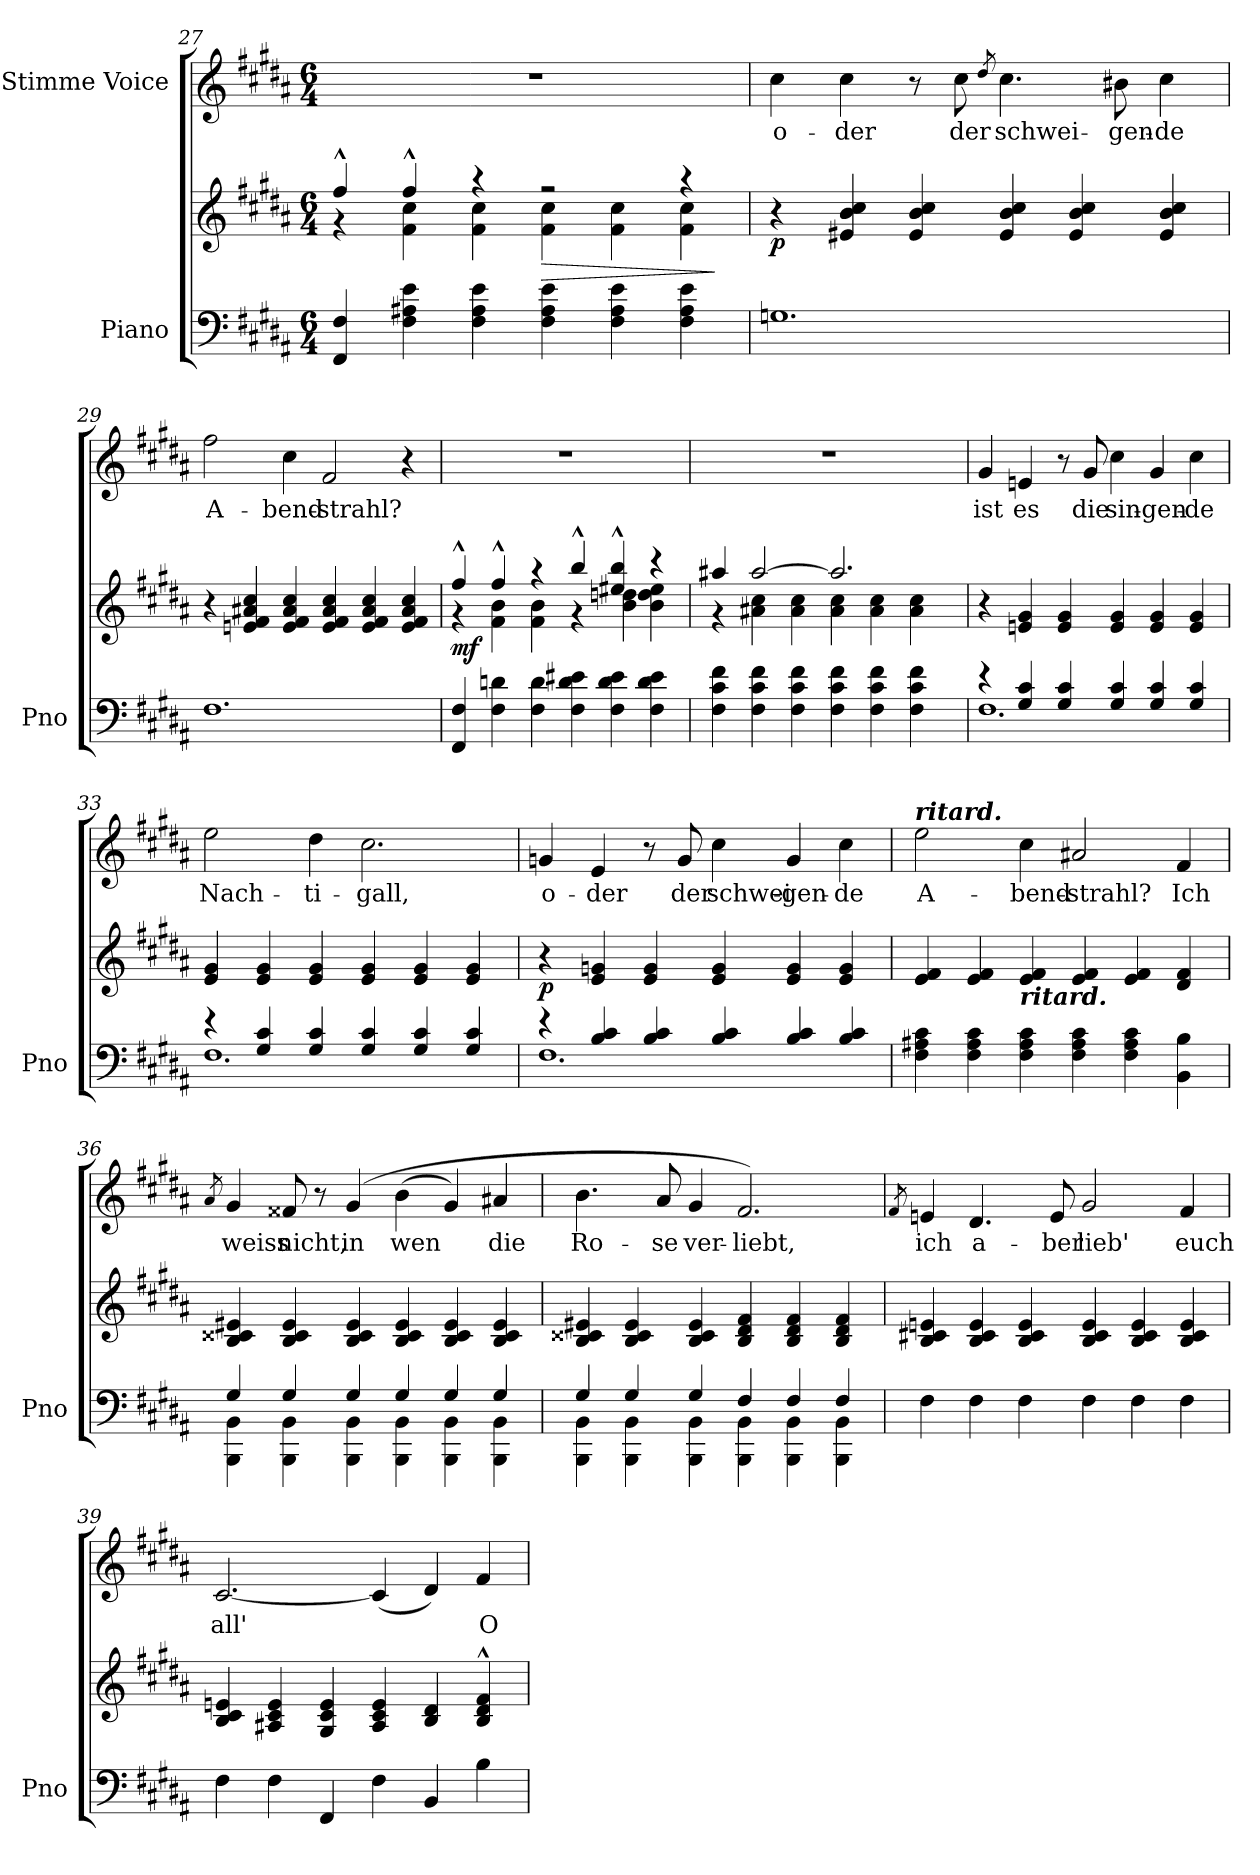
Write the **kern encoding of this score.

**kern	**kern	**dynam	**kern	**text
*part2	*part2	*part2	*part1	*part1
*staff3	*staff2	*staff2/3	*staff1	*staff1
*I"Piano	*	*	*I"Stimme Voice	*
*I'Pno	*	*	*	*
*clefF4	*clefG2	*	*clefG2	*
*k[f#c#g#d#a#]	*k[f#c#g#d#a#]	*	*k[f#c#g#d#a#]	*
*M6/4	*M6/4	*	*M6/4	*
=27	=27	=27	=27	=27
*	*^	*	*	*
4FF#/ 4F#/	4ff#^^/	4r	.	1.r	.
4F#\ 4A#X\ 4e\	4ff#^^/	4f#\ 4cc#\	.	.	.
4F#\ 4A#\ 4e\	4r	4f#\ 4cc#\	.	.	.
!	!	!	!LO:HP:b	!	!
4F#\ 4A#\ 4e\	2r	4f#\ 4cc#\	>	.	.
4F#\ 4A#\ 4e\	.	4f#\ 4cc#\	.	.	.
4F#\ 4A#\ 4e\	4r	4f#\ 4cc#\	.	.	.
*	*v	*v	*	*	*
.	.	]	.	.
=28	=28	=28	=28	=28
!	!	!LO:DY:b	!	!
1.Gn	4r	p	4cc#\	o-
.	4e#X/ 4b/ 4cc#/	.	4cc#\	-der
.	4e#/ 4b/ 4cc#/	.	8r	.
.	.	.	8cc#\	der
.	.	.	8qdd#/	.
.	4e#/ 4b/ 4cc#/	.	4.cc#\	schwei-
.	4e#/ 4b/ 4cc#/	.	.	.
.	.	.	8b#X\	-gen-
.	4e#/ 4b/ 4cc#/	.	4cc#\	-de
=29	=29	=29	=29	=29
1.F#	4r	.	2ff#\	A-
.	4en/ 4f#/ 4a#X/ 4cc#/	.	.	.
.	4e/ 4f#/ 4a#/ 4cc#/	.	4cc#\	-bend-
.	4e/ 4f#/ 4a#/ 4cc#/	.	2f#/	-strahl?
.	4e/ 4f#/ 4a#/ 4cc#/	.	.	.
.	4e/ 4f#/ 4a#/ 4cc#/	.	4r	.
=30	=30	=30	=30	=30
*	*^	*	*	*
!	!	!	!LO:DY:b	!	!
4FF#/ 4F#/	4ff#^^/	4r	mf	1.r	.
4F#\ 4dn\	4ff#^^/	4f#\ 4b\	.	.	.
4F#\ 4d\	4r	4f#\ 4b\	.	.	.
4F#\ 4d\ 4e#X\	4bb^^/	4r	.	.	.
4F#\ 4d\ 4e#\	4ee#X/^^ 4bb/^^	4b\ 4ddn\	.	.	.
4F#\ 4d\ 4e#\	4r	4b\ 4dd\ 4ee#\	.	.	.
=31	=31	=31	=31	=31	=31
4F#\ 4c#\ 4f#\	4aa#X/	4r	.	1.r	.
4F#\ 4c#\ 4f#\	[2aa#/	4a#X\ 4cc#\	.	.	.
4F#\ 4c#\ 4f#\	.	4a#\ 4cc#\	.	.	.
4F#\ 4c#\ 4f#\	2.aa#/]	4a#\ 4cc#\	.	.	.
4F#\ 4c#\ 4f#\	.	4a#\ 4cc#\	.	.	.
4F#\ 4c#\ 4f#\	.	4a#\ 4cc#\	.	.	.
*	*v	*v	*	*	*
=32	=32	=32	=32	=32
*^	*	*	*	*
4r	1.F#	4r	.	4g#/	ist
4G#/ 4c#/	.	4en/ 4g#/	.	4en/	es
4G#/ 4c#/	.	4e/ 4g#/	.	8r	.
.	.	.	.	8g#/	die
4G#/ 4c#/	.	4e/ 4g#/	.	4cc#\	sin-
4G#/ 4c#/	.	4e/ 4g#/	.	4g#/	-gen-
4G#/ 4c#/	.	4e/ 4g#/	.	4cc#\	-de
=33	=33	=33	=33	=33	=33
4r	1.F#	4e/ 4g#/	.	2ee\	Nach-
4G#/ 4c#/	.	4e/ 4g#/	.	.	.
4G#/ 4c#/	.	4e/ 4g#/	.	4dd#\	-ti-
4G#/ 4c#/	.	4e/ 4g#/	.	2.cc#\	-gall,
4G#/ 4c#/	.	4e/ 4g#/	.	.	.
4G#/ 4c#/	.	4e/ 4g#/	.	.	.
=34	=34	=34	=34	=34	=34
!	!	!	!LO:DY:b	!	!
4r	1.F#	4r	p	4gn/	o-
4B/ 4c#/	.	4e/ 4gn/	.	4e/	-der
4B/ 4c#/	.	4e/ 4g/	.	8r	.
.	.	.	.	8g/	der
4B/ 4c#/	.	4e/ 4g/	.	4cc#\	schwei-
4B/ 4c#/	.	4e/ 4g/	.	4g/	-gen-
4B/ 4c#/	.	4e/ 4g/	.	4cc#\	-de
*v	*v	*	*	*	*
=35	=35	=35	=35	=35
!	!	!	!LO:TX:a:Bi:t=ritard.	!
4F#\ 4A#X\ 4c#\	4e/ 4f#/	.	2ee\	A-
4F#\ 4A#\ 4c#\	4e/ 4f#/	.	.	.
!	!LO:TX:b:Bi:t=ritard.	!	!	!
4F#\ 4A#\ 4c#\	4e/ 4f#/	.	4cc#\	-bend-
4F#\ 4A#\ 4c#\	4e/ 4f#/	.	2a#X/	-strahl?
4F#\ 4A#\ 4c#\	4e/ 4f#/	.	.	.
4BB\ 4B\	4d#/ 4f#/	.	4f#/	Ich
=36	=36	=36	=36	=36
.	.	.	8qa#/	.
*^	*	*	*	*
4G#/	4BBB\ 4BB\	4B/ 4c##X/ 4e#X/	.	4g#/	weiss
4G#/	4BBB\ 4BB\	4B/ 4c##/ 4e#/	.	8f##X/	nicht,
.	.	.	.	8r	.
4G#/	4BBB\ 4BB\	4B/ 4c##/ 4e#/	.	(4g#/	in
4G#/	4BBB\ 4BB\	4B/ 4c##/ 4e#/	.	(<4b\	wen
4G#/	4BBB\ 4BB\	4B/ 4c##/ 4e#/	.	4g#/)	.
4G#/	4BBB\ 4BB\	4B/ 4c##/ 4e#/	.	4a#X/	die
=37	=37	=37	=37	=37	=37
4G#/	4BBB\ 4BB\	4B/ 4c##X/ 4e#X/	.	4.b\	Ro-
4G#/	4BBB\ 4BB\	4B/ 4c##/ 4e#/	.	.	.
.	.	.	.	8a#/	-se
4G#/	4BBB\ 4BB\	4B/ 4c##/ 4e#/	.	4g#/	ver-
4F#/	4BBB\ 4BB\	4B/ 4d#/ 4f#/	.	2.f#/)	-liebt,
4F#/	4BBB\ 4BB\	4B/ 4d#/ 4f#/	.	.	.
4F#/	4BBB\ 4BB\	4B/ 4d#/ 4f#/	.	.	.
*v	*v	*	*	*	*
=38	=38	=38	=38	=38
.	.	.	8qf#/	.
4F#\	4B/ 4c#X/ 4en/	.	4en/	ich
4F#\	4B/ 4c#/ 4e/	.	4.d#/	a-
4F#\	4B/ 4c#/ 4e/	.	.	.
.	.	.	8e/	-ber
4F#\	4B/ 4c#/ 4e/	.	2g#/	lieb'
4F#\	4B/ 4c#/ 4e/	.	.	.
4F#\	4B/ 4c#/ 4e/	.	4f#/	euch
=39	=39	=39	=39	=39
4F#\	4B/ 4c#/ 4en/	.	[2.c#/	all'
4F#\	4A#X/ 4c#/ 4e/	.	.	.
4FF#/	4G#/ 4c#/ 4e/	.	.	.
4F#\	4A#/ 4c#/ 4e/	.	(4c#/]	.
4BB/	4B/ 4d#/	.	4d#/)	.
4B\	4B/^^ 4d#/^^ 4f#/^^	.	4f#/	O
=	=	=	=	=
*-	*-	*-	*-	*-
